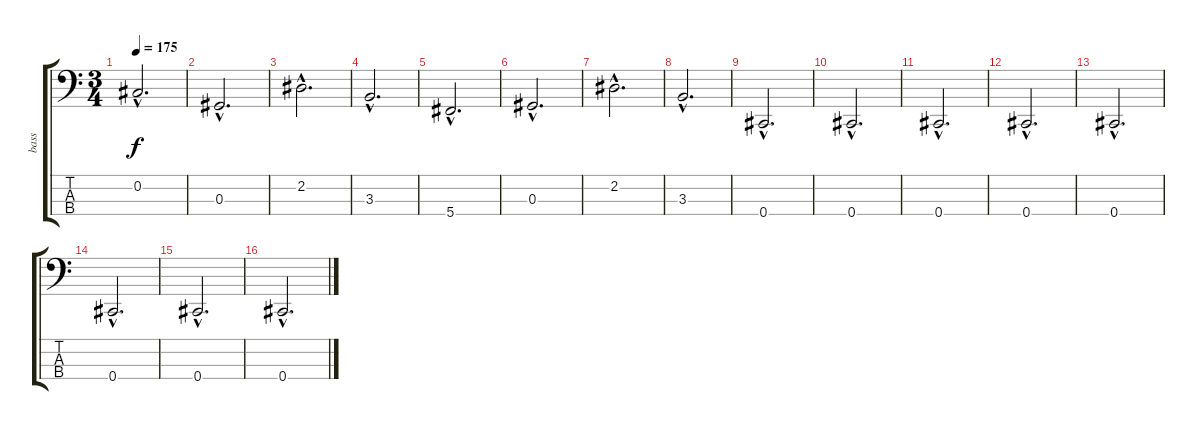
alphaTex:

\track ("bass" "bass") {instrument electricbassfinger}
\staff {score tabs}
\tuning (Gb2 Db2 Ab1 Db1) {hide}
\ts (3 4)
\tempo 175
\clef f4
\ks c
0.2{hac}.2{d dy f} |
0.3{hac}.2{d} |
2.2{hac}.2{d} |
3.3{hac}.2{d} |
5.4{hac}.2{d} |
0.3{hac}.2{d} |
2.2{hac}.2{d} |
3.3{hac}.2{d} |
0.4{hac}.2{d} |
0.4{hac}.2{d} |
0.4{hac}.2{d} |
0.4{hac}.2{d} |
0.4{hac}.2{d} |
0.4{hac}.2{d} |
0.4{hac}.2{d} |
0.4{hac}.2{d}
